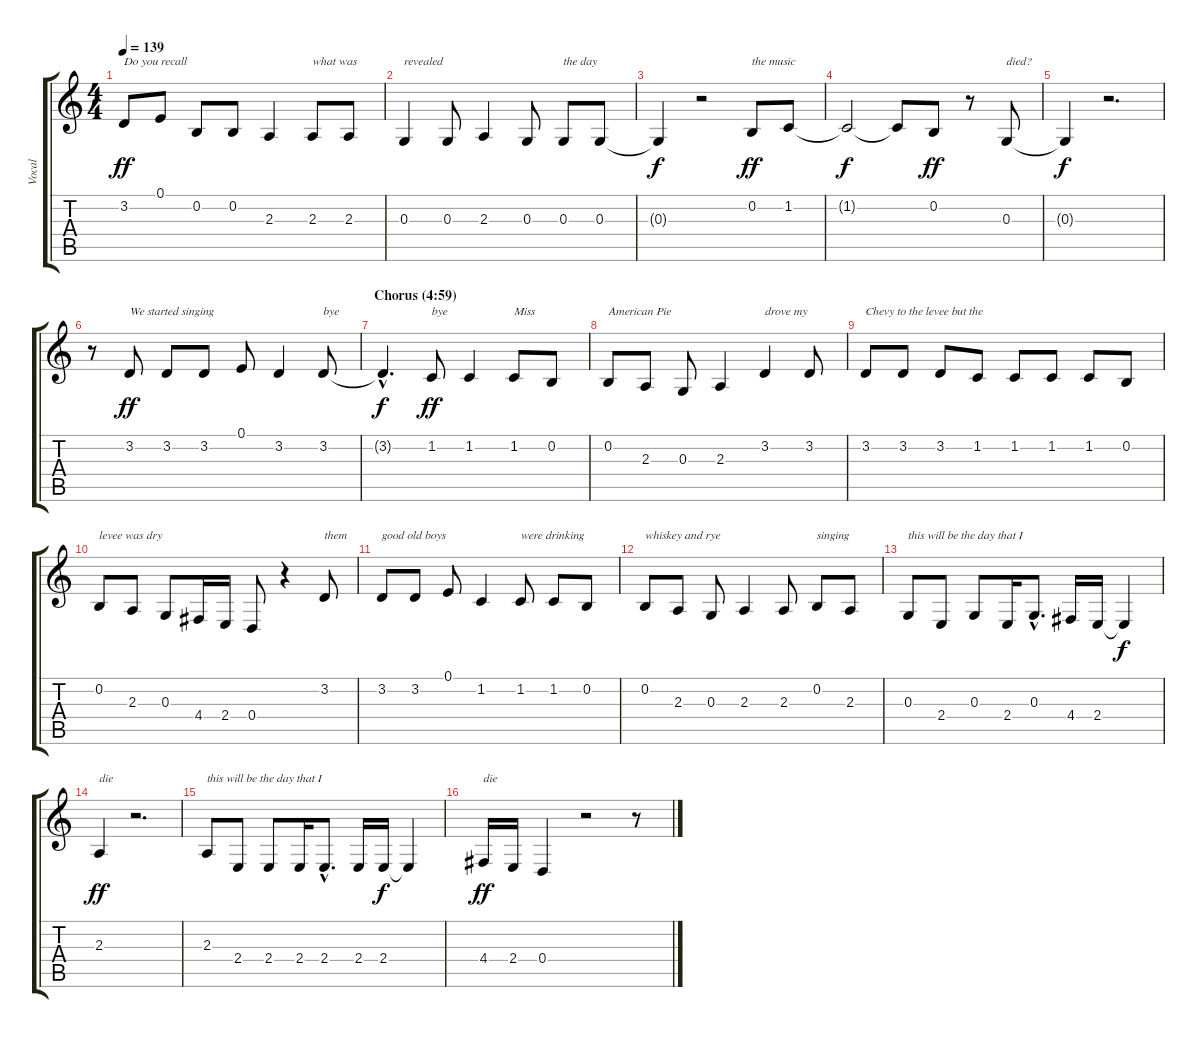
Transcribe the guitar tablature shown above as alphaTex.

\track ("Vocal" "Vocal") {instrument clarinet}
\staff {score tabs}
\tuning (E4 B3 G3 D3 A2 E2) {hide}
\ts (4 4)
\tempo 139
\clef g2
\ks c
3.2.8{txt "Do you recall" dy ff} 0.1.8 0.2.8 0.2.8 2.3.4 2.3.8{txt "what was"} 2.3.8 |
0.3.4{txt "revealed"} 0.3.8 2.3.4 0.3.8 0.3.8{txt "the day"} 0.3.8 |
0.3{t}.4{dy f} r.2 0.2.8{txt "the music" dy ff} 1.2.8 |
1.2{t}.2{dy f} 1.2{t}.8 0.2.8{dy ff} r.8 0.3.8{txt "died?"} |
0.3{t}.4{dy f} r.2{d} |
r.8 3.2.8{txt "We started singing" dy ff} 3.2.8 3.2.8 0.1.8 3.2.4 3.2.8{txt "bye"} |
\section ("" "Chorus (4:59)")
3.2{hac t}.4{d dy f} 1.2.8{txt "bye" dy ff} 1.2.4 1.2.8{txt "Miss"} 0.2.8 |
0.2.8{txt "American Pie"} 2.3.8 0.3.8 2.3.4 3.2.4{txt "drove my"} 3.2.8 |
3.2.8{txt "Chevy to the levee but the"} 3.2.8 3.2.8 1.2.8 1.2.8 1.2.8 1.2.8 0.2.8 |
0.2.8{txt "levee was dry"} 2.3.8 0.3.8 4.4.16 2.4.16 0.4.8 r.4 3.2.8{txt "them"} |
3.2.8{txt "good old boys"} 3.2.8 0.1.8 1.2.4 1.2.8{txt "were drinking"} 1.2.8 0.2.8 |
0.2.8{txt "whiskey and rye"} 2.3.8 0.3.8 2.3.4 2.3.8 0.2.8{txt "singing"} 2.3.8 |
0.3.8{txt "this will be the day that I"} 2.4.8 0.3.8 2.4.16 0.3{hac}.8{d} 4.4.16 2.4.16 2.4{t}.4{dy f} |
2.3.4{txt "die" dy ff} r.2{d} |
2.3.8{txt "this will be the day that I"} 2.4.8 2.4.8 2.4.16 2.4{hac}.8{d} 2.4.16 2.4.16{dy f} 2.4{t}.4 |
4.4.16{txt "die" dy ff} 2.4.16 0.4.4 r.2 r.8
